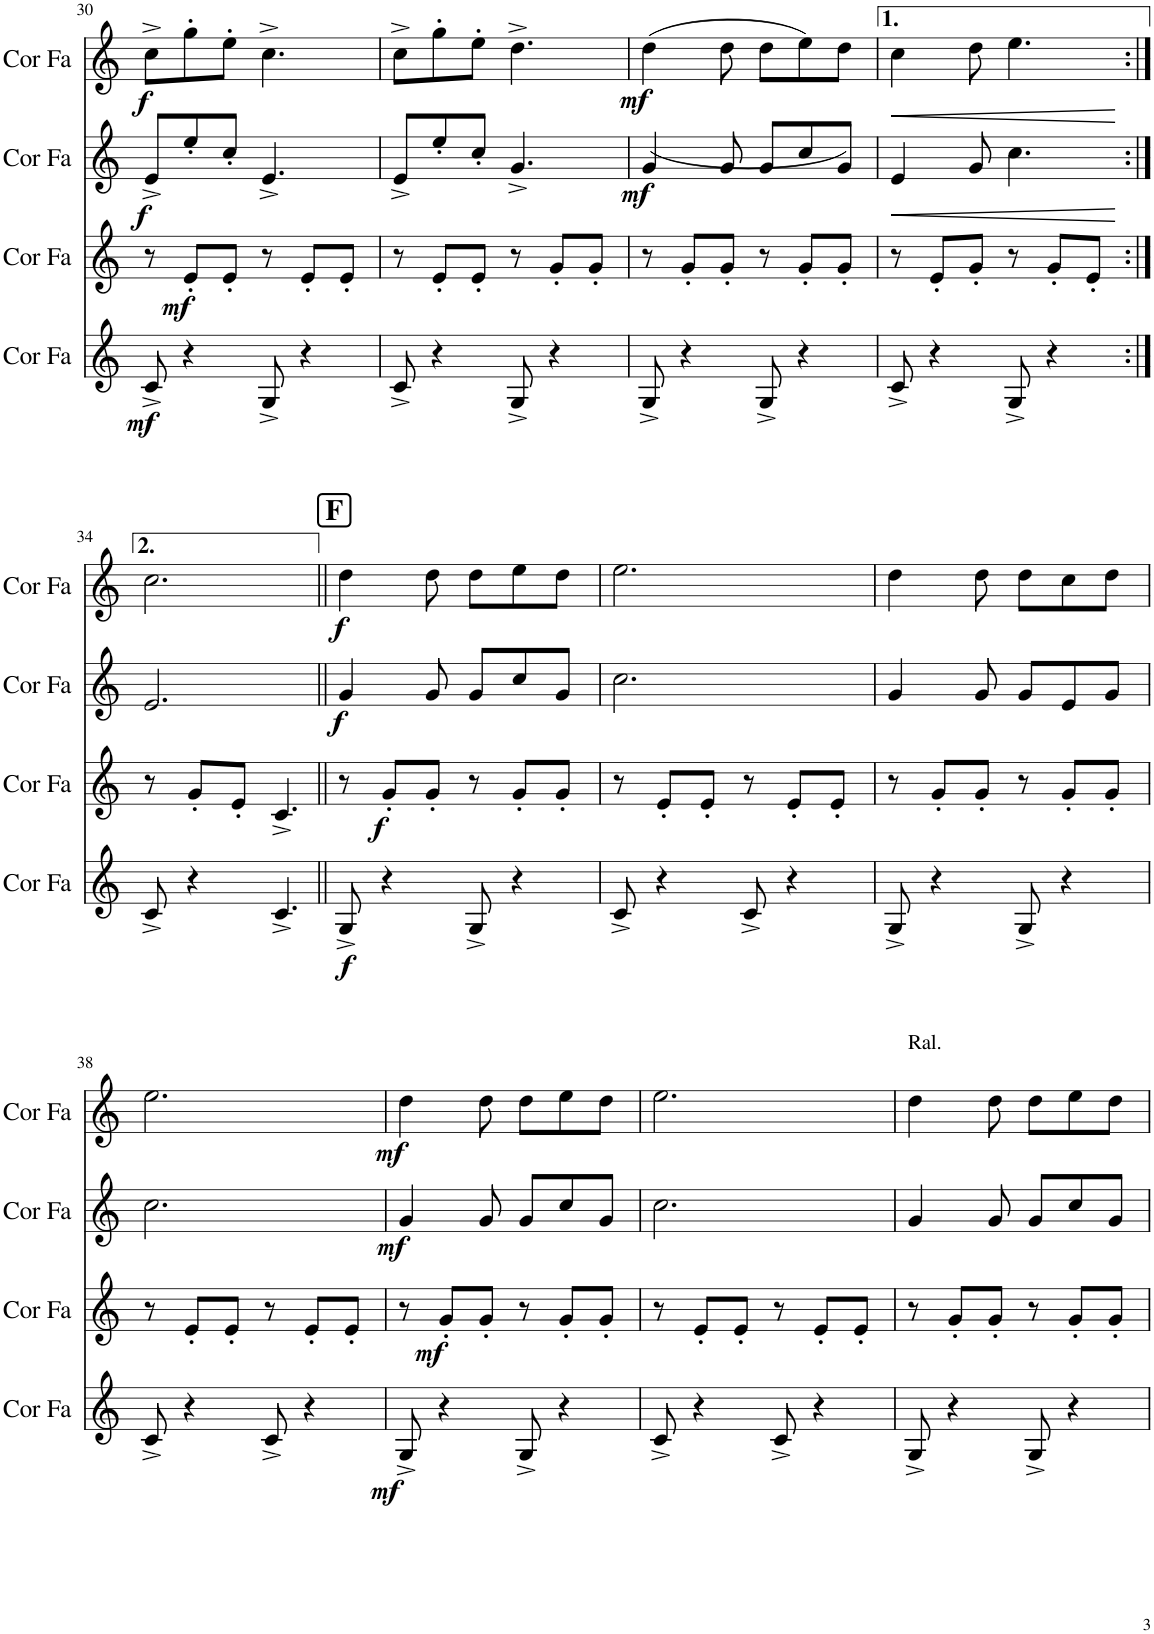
**kern	**dynam	**kern	**dynam	**kern	**dynam	**kern	**dynam
*part4	*part4	*part3	*part3	*part2	*part2	*part1	*part1
*staff4	*staff4	*staff3	*staff3	*staff2	*staff2	*staff1	*staff1
*I"Cor en Fa	*	*I"Cor en Fa	*	*I"Cor en Fa	*	*I"Cor en Fa	*
*I'Cor Fa	*	*I'Cor Fa	*	*I'Cor Fa	*	*I'Cor Fa	*
!!LO:PB:g=z
*clefG2	*	*clefG2	*	*clefG2	*	*clefG2	*
*Trd4c7	*	*Trd4c7	*	*Trd4c7	*	*Trd4c7	*
*k[]	*	*k[]	*	*k[]	*	*k[]	*
*M6/8	*	*M6/8	*	*M6/8	*	*M6/8	*
=30	=30	=30	=30	=30	=30	=30	=30
!	!LO:DY:b	!	!	!	!LO:DY:b	!	!LO:DY:b
8c^/	mf	8r	.	8e^/L	f	8cc^\L	f
!	!	!	!LO:DY:b	!	!	!	!
4r	.	8e'/L	mf	8ee'/	.	8gg'\	.
.	.	8e'/J	.	8cc'/J	.	8ee'\J	.
8G^/	.	8r	.	4.e^/	.	4.cc^\	.
4r	.	8e'/L	.	.	.	.	.
.	.	8e'/J	.	.	.	.	.
=31	=31	=31	=31	=31	=31	=31	=31
8c^/	.	8r	.	8e^/L	.	8cc^\L	.
4r	.	8e'/L	.	8ee'/	.	8gg'\	.
.	.	8e'/J	.	8cc'/J	.	8ee'\J	.
8G^/	.	8r	.	4.g^/	.	4.dd^\	.
4r	.	8g'/L	.	.	.	.	.
.	.	8g'/J	.	.	.	.	.
=32	=32	=32	=32	=32	=32	=32	=32
!	!	!	!	!	!LO:DY:b	!	!LO:DY:b
8G^/	.	8r	.	(4g/	mf	(4dd\	mf
4r	.	8g'/L	.	.	.	.	.
.	.	8g'/J	.	8g/	.	8dd\	.
8G^/	.	8r	.	8g/L	.	8dd\L	.
4r	.	8g'/L	.	8cc/	.	8ee\)	.
.	.	8g'/J	.	8g/J)	.	8dd\J	.
=33	=33	=33	=33	=33	=33	=33	=33
!	!	!	!	!	!LO:HP:b	!	!LO:HP:b
8c^/	.	8r	.	4e/	<	4cc\	<
4r	.	8e'/L	.	.	.	.	.
.	.	8g'/J	.	8g/	.	8dd\	.
8G^/	.	8r	.	4.cc\	.	4.ee\	.
4r	.	8g'/L	.	.	.	.	.
.	.	8e'/J	.	.	.	.	.
.	.	.	.	.	[	.	[
!!LO:LB:g=z
=34:|!	=34:|!	=34:|!	=34:|!	=34:|!	=34:|!	=34:|!	=34:|!
8c^/	.	8r	.	2.e/	.	2.cc\	.
4r	.	8g'/L	.	.	.	.	.
.	.	8e'/J	.	.	.	.	.
4.c^/	.	4.c^/	.	.	.	.	.
!!LO:REH:place=s1:a:B:cj:fs=14:t=F
=35||	=35||	=35||	=35||	=35||	=35||	=35||	=35||
!	!LO:DY:b	!	!	!	!LO:DY:b	!	!LO:DY:b
8G^/	f	8r	.	4g/	f	4dd\	f
!	!	!	!LO:DY:b	!	!	!	!
4r	.	8g'/L	f	.	.	.	.
.	.	8g'/J	.	8g/	.	8dd\	.
8G^/	.	8r	.	8g/L	.	8dd\L	.
4r	.	8g'/L	.	8cc/	.	8ee\	.
.	.	8g'/J	.	8g/J	.	8dd\J	.
=36	=36	=36	=36	=36	=36	=36	=36
8c^/	.	8r	.	2.cc\	.	2.ee\	.
4r	.	8e'/L	.	.	.	.	.
.	.	8e'/J	.	.	.	.	.
8c^/	.	8r	.	.	.	.	.
4r	.	8e'/L	.	.	.	.	.
.	.	8e'/J	.	.	.	.	.
=37	=37	=37	=37	=37	=37	=37	=37
8G^/	.	8r	.	4g/	.	4dd\	.
4r	.	8g'/L	.	.	.	.	.
.	.	8g'/J	.	8g/	.	8dd\	.
8G^/	.	8r	.	8g/L	.	8dd\L	.
4r	.	8g'/L	.	8e/	.	8cc\	.
.	.	8g'/J	.	8g/J	.	8dd\J	.
!!LO:LB:g=z
=38	=38	=38	=38	=38	=38	=38	=38
8c^/	.	8r	.	2.cc\	.	2.ee\	.
4r	.	8e'/L	.	.	.	.	.
.	.	8e'/J	.	.	.	.	.
8c^/	.	8r	.	.	.	.	.
4r	.	8e'/L	.	.	.	.	.
.	.	8e'/J	.	.	.	.	.
=39	=39	=39	=39	=39	=39	=39	=39
!	!LO:DY:b	!	!	!	!LO:DY:b	!	!LO:DY:b
8G^/	mf	8r	.	4g/	mf	4dd\	mf
!	!	!	!LO:DY:b	!	!	!	!
4r	.	8g'/L	mf	.	.	.	.
.	.	8g'/J	.	8g/	.	8dd\	.
8G^/	.	8r	.	8g/L	.	8dd\L	.
4r	.	8g'/L	.	8cc/	.	8ee\	.
.	.	8g'/J	.	8g/J	.	8dd\J	.
=40	=40	=40	=40	=40	=40	=40	=40
8c^/	.	8r	.	2.cc\	.	2.ee\	.
4r	.	8e'/L	.	.	.	.	.
.	.	8e'/J	.	.	.	.	.
8c^/	.	8r	.	.	.	.	.
4r	.	8e'/L	.	.	.	.	.
.	.	8e'/J	.	.	.	.	.
=41	=41	=41	=41	=41	=41	=41	=41
!	!	!	!	!	!	!LO:TX:a:t=Ral.	!
8G^/	.	8r	.	4g/	.	4dd\	.
4r	.	8g'/L	.	.	.	.	.
.	.	8g'/J	.	8g/	.	8dd\	.
8G^/	.	8r	.	8g/L	.	8dd\L	.
4r	.	8g'/L	.	8cc/	.	8ee\	.
.	.	8g'/J	.	8g/J	.	8dd\J	.
=	=	=	=	=	=	=	=
*-	*-	*-	*-	*-	*-	*-	*-
